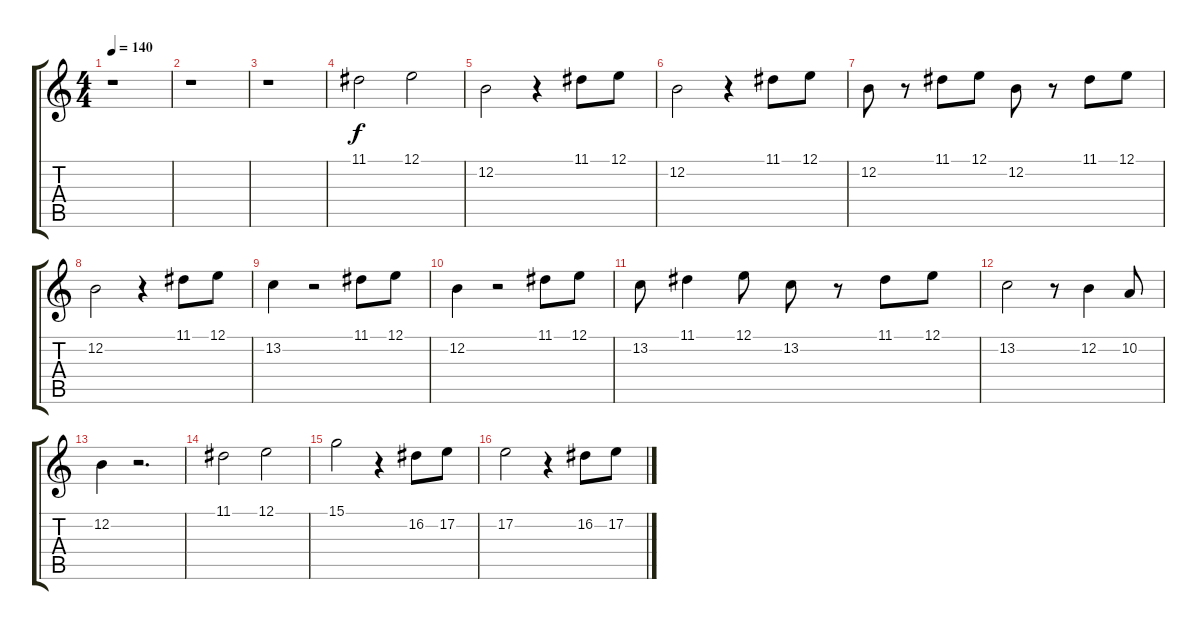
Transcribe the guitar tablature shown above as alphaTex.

\track "" {instrument flute}
\staff {score tabs}
\tuning (E4 B3 G3 D3 A2 E2) {hide}
\ts (4 4)
\tempo 140
\clef g2
\ks c
r.1{dy f} |
r.1 |
r.1 |
11.1.2 12.1.2 |
12.2.2 r.4 11.1.8 12.1.8 |
12.2.2 r.4 11.1.8 12.1.8 |
12.2.8 r.8 11.1.8 12.1.8 12.2.8 r.8 11.1.8 12.1.8 |
12.2.2 r.4 11.1.8 12.1.8 |
13.2.4 r.2 11.1.8 12.1.8 |
12.2.4 r.2 11.1.8 12.1.8 |
13.2.8 11.1.4 12.1.8 13.2.8 r.8 11.1.8 12.1.8 |
13.2.2 r.8 12.2.4 10.2.8 |
12.2.4 r.2{d} |
11.1.2 12.1.2 |
15.1.2 r.4 16.2.8 17.2.8 |
17.2.2 r.4 16.2.8 17.2.8
